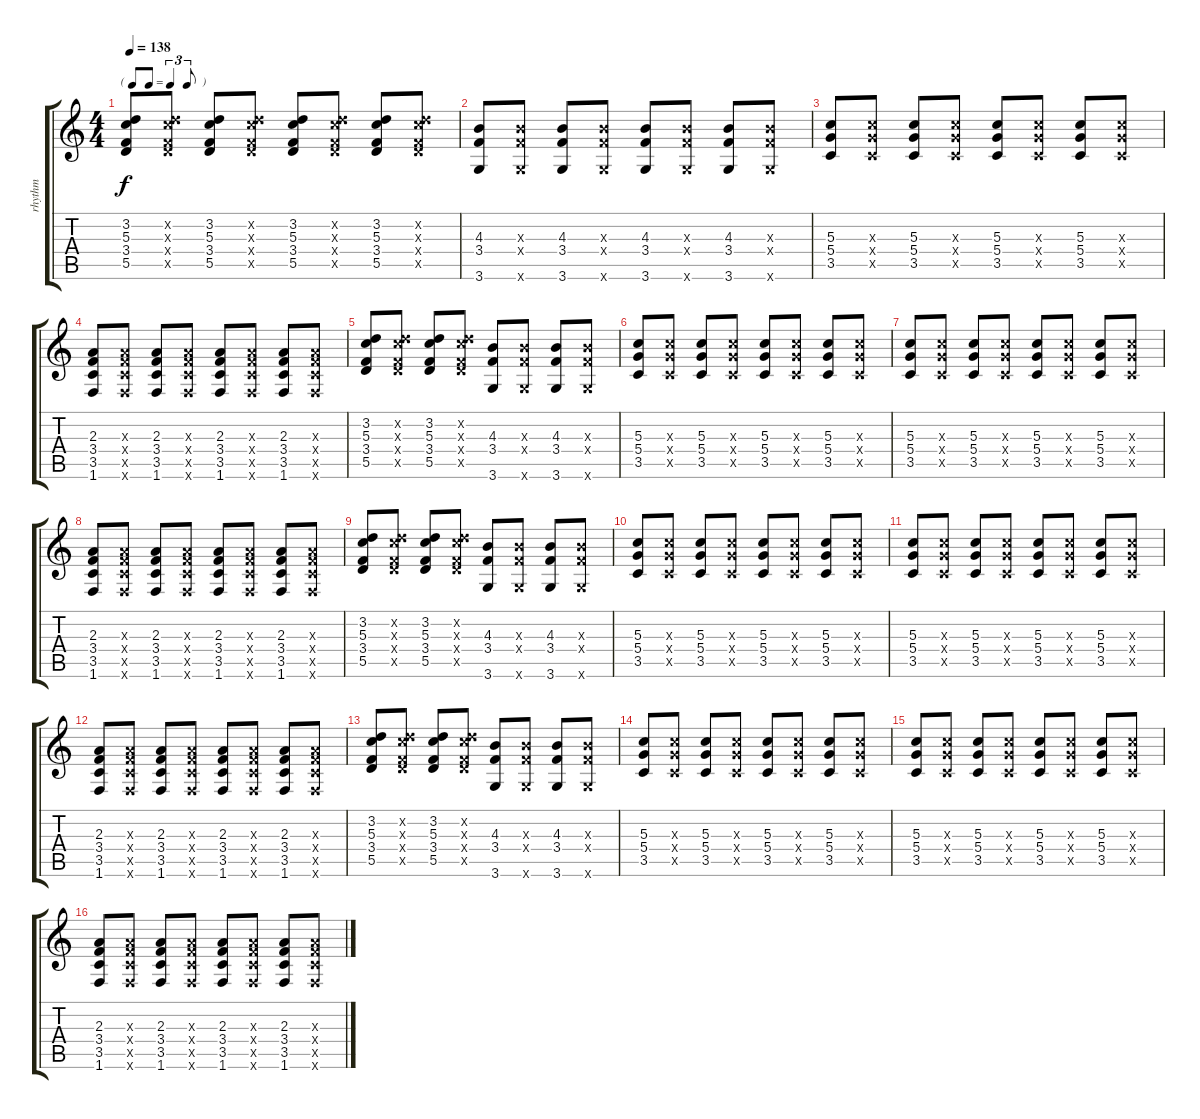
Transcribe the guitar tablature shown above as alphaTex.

\track ("rhythm" "rhythm") {instrument acousticguitarnylon}
\staff {score tabs}
\tuning (E4 B3 G3 D3 A2 E2) {hide}
\ts (4 4)
\tf triplet8th
\tempo 138
\clef g2
\ks c
(3.2 5.3 3.4 5.5).8{dy f} (3.2{x} 5.3{x} 3.4{x} 5.5{x}).8 (3.2 5.3 3.4 5.5).8 (3.2{x} 5.3{x} 3.4{x} 5.5{x}).8 (3.2 5.3 3.4 5.5).8 (3.2{x} 5.3{x} 3.4{x} 5.5{x}).8 (3.2 5.3 3.4 5.5).8 (3.2{x} 5.3{x} 3.4{x} 5.5{x}).8 |
(4.3 3.4 3.6).8 (4.3{x} 3.4{x} 3.6{x}).8 (4.3 3.4 3.6).8 (4.3{x} 3.4{x} 3.6{x}).8 (4.3 3.4 3.6).8 (4.3{x} 3.4{x} 3.6{x}).8 (4.3 3.4 3.6).8 (4.3{x} 3.4{x} 3.6{x}).8 |
(5.3 5.4 3.5).8 (5.3{x} 5.4{x} 3.5{x}).8 (5.3 5.4 3.5).8 (5.3{x} 5.4{x} 3.5{x}).8 (5.3 5.4 3.5).8 (5.3{x} 5.4{x} 3.5{x}).8 (5.3 5.4 3.5).8 (5.3{x} 5.4{x} 3.5{x}).8 |
(2.3 3.4 3.5 1.6).8 (2.3{x} 3.4{x} 3.5{x} 1.6{x}).8 (2.3 3.4 3.5 1.6).8 (2.3{x} 3.4{x} 3.5{x} 1.6{x}).8 (2.3 3.4 3.5 1.6).8 (2.3{x} 3.4{x} 3.5{x} 1.6{x}).8 (2.3 3.4 3.5 1.6).8 (2.3{x} 3.4{x} 3.5{x} 1.6{x}).8 |
(3.2 5.3 3.4 5.5).8 (3.2{x} 5.3{x} 3.4{x} 5.5{x}).8 (3.2 5.3 3.4 5.5).8 (3.2{x} 5.3{x} 3.4{x} 5.5{x}).8 (4.3 3.4 3.6).8 (4.3{x} 3.4{x} 3.6{x}).8 (4.3 3.4 3.6).8 (4.3{x} 3.4{x} 3.6{x}).8 |
(5.3 5.4 3.5).8 (5.3{x} 5.4{x} 3.5{x}).8 (5.3 5.4 3.5).8 (5.3{x} 5.4{x} 3.5{x}).8 (5.3 5.4 3.5).8 (5.3{x} 5.4{x} 3.5{x}).8 (5.3 5.4 3.5).8 (5.3{x} 5.4{x} 3.5{x}).8 |
(5.3 5.4 3.5).8 (5.3{x} 5.4{x} 3.5{x}).8 (5.3 5.4 3.5).8 (5.3{x} 5.4{x} 3.5{x}).8 (5.3 5.4 3.5).8 (5.3{x} 5.4{x} 3.5{x}).8 (5.3 5.4 3.5).8 (5.3{x} 5.4{x} 3.5{x}).8 |
(2.3 3.4 3.5 1.6).8 (2.3{x} 3.4{x} 3.5{x} 1.6{x}).8 (2.3 3.4 3.5 1.6).8 (2.3{x} 3.4{x} 3.5{x} 1.6{x}).8 (2.3 3.4 3.5 1.6).8 (2.3{x} 3.4{x} 3.5{x} 1.6{x}).8 (2.3 3.4 3.5 1.6).8 (2.3{x} 3.4{x} 3.5{x} 1.6{x}).8 |
(3.2 5.3 3.4 5.5).8 (3.2{x} 5.3{x} 3.4{x} 5.5{x}).8 (3.2 5.3 3.4 5.5).8 (3.2{x} 5.3{x} 3.4{x} 5.5{x}).8 (4.3 3.4 3.6).8 (4.3{x} 3.4{x} 3.6{x}).8 (4.3 3.4 3.6).8 (4.3{x} 3.4{x} 3.6{x}).8 |
(5.3 5.4 3.5).8 (5.3{x} 5.4{x} 3.5{x}).8 (5.3 5.4 3.5).8 (5.3{x} 5.4{x} 3.5{x}).8 (5.3 5.4 3.5).8 (5.3{x} 5.4{x} 3.5{x}).8 (5.3 5.4 3.5).8 (5.3{x} 5.4{x} 3.5{x}).8 |
(5.3 5.4 3.5).8 (5.3{x} 5.4{x} 3.5{x}).8 (5.3 5.4 3.5).8 (5.3{x} 5.4{x} 3.5{x}).8 (5.3 5.4 3.5).8 (5.3{x} 5.4{x} 3.5{x}).8 (5.3 5.4 3.5).8 (5.3{x} 5.4{x} 3.5{x}).8 |
(2.3 3.4 3.5 1.6).8 (2.3{x} 3.4{x} 3.5{x} 1.6{x}).8 (2.3 3.4 3.5 1.6).8 (2.3{x} 3.4{x} 3.5{x} 1.6{x}).8 (2.3 3.4 3.5 1.6).8 (2.3{x} 3.4{x} 3.5{x} 1.6{x}).8 (2.3 3.4 3.5 1.6).8 (2.3{x} 3.4{x} 3.5{x} 1.6{x}).8 |
(3.2 5.3 3.4 5.5).8 (3.2{x} 5.3{x} 3.4{x} 5.5{x}).8 (3.2 5.3 3.4 5.5).8 (3.2{x} 5.3{x} 3.4{x} 5.5{x}).8 (4.3 3.4 3.6).8 (4.3{x} 3.4{x} 3.6{x}).8 (4.3 3.4 3.6).8 (4.3{x} 3.4{x} 3.6{x}).8 |
(5.3 5.4 3.5).8 (5.3{x} 5.4{x} 3.5{x}).8 (5.3 5.4 3.5).8 (5.3{x} 5.4{x} 3.5{x}).8 (5.3 5.4 3.5).8 (5.3{x} 5.4{x} 3.5{x}).8 (5.3 5.4 3.5).8 (5.3{x} 5.4{x} 3.5{x}).8 |
(5.3 5.4 3.5).8 (5.3{x} 5.4{x} 3.5{x}).8 (5.3 5.4 3.5).8 (5.3{x} 5.4{x} 3.5{x}).8 (5.3 5.4 3.5).8 (5.3{x} 5.4{x} 3.5{x}).8 (5.3 5.4 3.5).8 (5.3{x} 5.4{x} 3.5{x}).8 |
(2.3 3.4 3.5 1.6).8 (2.3{x} 3.4{x} 3.5{x} 1.6{x}).8 (2.3 3.4 3.5 1.6).8 (2.3{x} 3.4{x} 3.5{x} 1.6{x}).8 (2.3 3.4 3.5 1.6).8 (2.3{x} 3.4{x} 3.5{x} 1.6{x}).8 (2.3 3.4 3.5 1.6).8 (2.3{x} 3.4{x} 3.5{x} 1.6{x}).8
